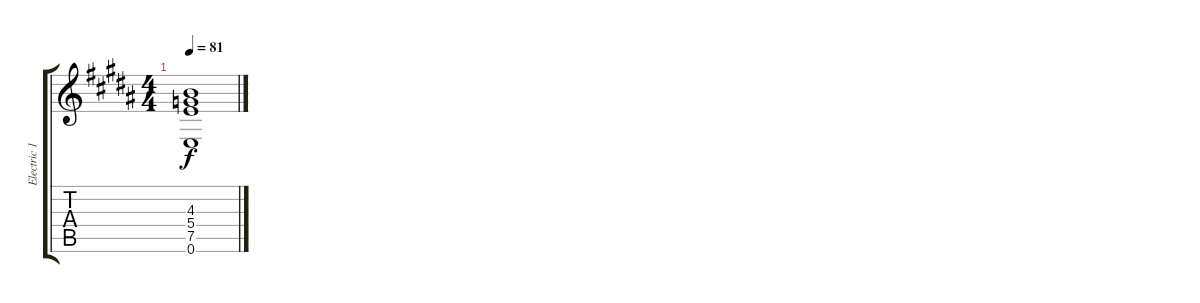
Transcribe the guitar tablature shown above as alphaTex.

\track ("Electric 1" "Electric 1") {instrument acousticguitarsteel}
\staff {score tabs}
\tuning (E4 B3 G3 D3 A2 E2) {hide}
\ts (4 4)
\tempo 81
\clef g2
\ks b
(4.3{t} 5.4{t} 7.5{t} 0.6{t}).1{dy f}
